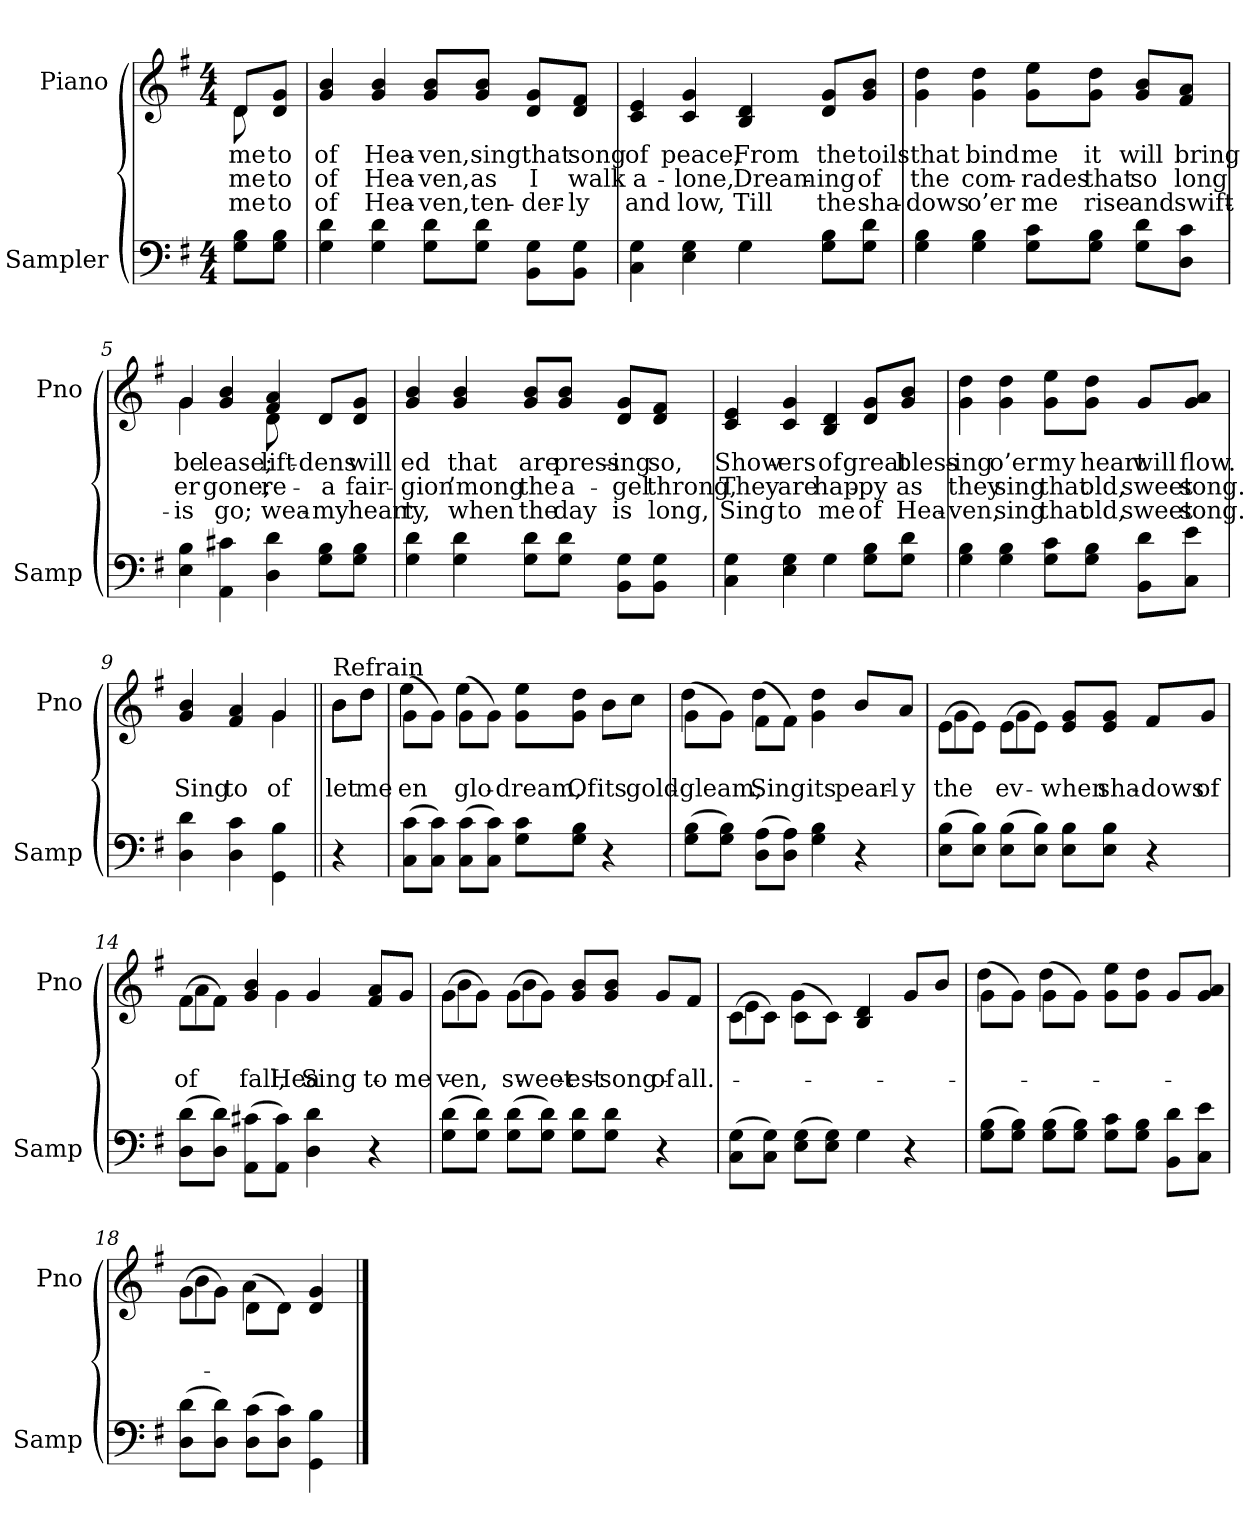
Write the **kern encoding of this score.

**kern	**kern	**text	**text	**text
*part2	*part1	*part1	*part1	*part1
*staff2	*staff1	*staff1	*staff1	*staff1
*I"Sampler	*I"Piano	*	*	*
*I'Samp	*I'Pno	*	*	*
*clefF4	*clefG2	*	*	*
*k[f#]	*k[f#]	*	*	*
*G:	*G:	*	*	*
*M4/4	*M4/4	*	*	*
=1	=1	=1	=1	=1
*	*^	*	*	*
8G\ 8B\L	8d/L	8d	me	me	me
8G\ 8B\J	8d/ 8g/J	8ryy	to	to	to
*	*v	*v	*	*	*
=2	=2	=2	=2	=2
4G 4d	4g 4b	of	of	of
4G 4d	4g 4b	Hea-	Hea-	Hea-
8G\ 8d\L	8g/ 8b/L	-ven,	-ven,	-ven,
8G\ 8d\J	8g/ 8b/J	sing	as	ten-
8BB\ 8G\L	8d/ 8g/L	that	I	-der-
8BB\ 8G\J	8d/ 8f#/J	song	walk	-ly
=3	=3	=3	=3	=3
4C 4G	4c 4e	of	a-	and
4E 4G	4c 4g	peace,	-lone,	low,
4G	4B 4d	From	Dream-	Till
8G\ 8B\L	8d/ 8g/L	the	-ing	the
8G\ 8d\J	8g/ 8b/J	toils	of	sha-
=4	=4	=4	=4	=4
4G 4B	4g 4dd	that	the	-dows
4G 4B	4g 4dd	bind	com-	o’er
8G\ 8c\L	8g\ 8ee\L	me	-rades	me
8G\ 8B\J	8g\ 8dd\J	it	that	rise
8G\ 8d\L	8g/ 8b/L	will	so	and
8D\ 8c\J	8f#/ 8a/J	bring	long	swift-
=5	=5	=5	=5	=5
*	*^	*	*	*
4E 4B	4g/	4g	be	-er	is
4AA 4c#X	4g 4b	4ryy	-lease;	gone;	go;
4D 4d	4f# 4a	8d	lift-	re-	wea-
.	.	4.ryy	.	.	.
8G\ 8B\L	8d/L	.	-dens	a	my
8G\ 8B\J	8d/ 8g/J	.	will	fair-	heart
*	*v	*v	*	*	*
=6	=6	=6	=6	=6
4G 4d	4g 4b	-ed	-gion	-ry,
4G 4d	4g 4b	that	’mong	when
8G\ 8d\L	8g/ 8b/L	are	the	the
8G\ 8d\J	8g/ 8b/J	press-	a-	day
8BB\ 8G\L	8d/ 8g/L	-ing	-gel	is
8BB\ 8G\J	8d/ 8f#/J	so,	throng,	long,
=7	=7	=7	=7	=7
4C 4G	4c 4e	Show-	They	Sing
4E 4G	4c 4g	-ers	are	to
4G	4B 4d	of	hap-	me
8G\ 8B\L	8d/ 8g/L	great	-py	of
8G\ 8d\J	8g/ 8b/J	bless-	as	Hea-
=8	=8	=8	=8	=8
4G 4B	4g 4dd	-ing	they	-ven,
4G 4B	4g 4dd	o’er	sing	sing
8G\ 8c\L	8g\ 8ee\L	my	that	that
8G\ 8B\J	8g\ 8dd\J	heart	old,	old,
8BB\ 8d\L	8g/L	will	sweet	sweet
8C\ 8e\J	8g/ 8a/J	flow.	song.	song.
=9	=9	=9	=9	=9
*	*^	*	*	*
4D 4d	4g 4b	2ryy	.	Sing	.
4D 4c	4f# 4a	.	.	to	.
4GG 4B	4g/	4g	.	of	.
=10||	=10||	=10||	=10||	=10||	=10||
!	!LO:TX:t=Refrain	!	!	!	!
4r	8b\L	8b\L	.	let	.
.	8dd\J	8dd\J	.	me	.
=11	=11	=11	=11	=11	=11
(8C\ 8c\L	(8g\L	4ee	.	-en	.
8C\ 8c\J)	8g\J)	.	.	.	.
(8C\ 8c\L	(8g\L	4ee	.	glo-	.
8C\ 8c\J)	8g\J)	.	.	.	.
8G\ 8c\L	8g\ 8ee\L	2ryy	.	dream,	.
8G\ 8B\J	8g\ 8dd\J	.	.	Of	.
4r	8b\L	.	.	its	.
.	8cc\J	.	.	gold-	.
=12	=12	=12	=12	=12	=12
(8G\ 8B\L	(8g\L	4dd	.	gleam;	.
8G\ 8B\J)	8g\J)	.	.	.	.
(8D\ 8A\L	(8f#\L	4dd	.	Sing	.
8D\ 8A\J)	8f#\J)	.	.	.	.
4G 4B	4g 4dd	2ryy	.	its	.
4r	8b/L	.	.	pearl-	.
.	8a/J	.	.	-y	.
=13	=13	=13	=13	=13	=13
(8E\ 8B\L	(8e\L	4g	.	the	.
8E\ 8B\J)	8e\J)	.	.	.	.
(8E\ 8B\L	(8e\L	4g	.	ev-	.
8E\ 8B\J)	8e\J)	.	.	.	.
8E\ 8B\L	8e/ 8g/L	2ryy	.	when	.
8E\ 8B\J	8e/ 8g/J	.	.	sha-	.
4r	8f#/L	.	.	-dows	.
.	8g/J	.	.	of	.
=14	=14	=14	=14	=14	=14
(8D\ 8d\L	(8f#\L	4a	.	of	.
8D\ 8d\J)	8f#\J)	.	.	.	.
(8AA\ 8c#X\L	4g 4b	8ryy	.	fall,	.
8AA\ 8c#\J)	.	4g	.	Hea-	.
4D 4d	4g/	.	.	Sing	.
.	.	4.ryy	.	.	.
4r	8f#/ 8a/L	.	.	to	.
.	8g/J	.	.	me	.
=15	=15	=15	=15	=15	=15
(8G\ 8d\L	(8g\L	4b	.	-ven,	.
8G\ 8d\J)	8g\J)	.	.	.	.
(8G\ 8d\L	(8g\L	4b	.	sweet-	.
8G\ 8d\J)	8g\J)	.	.	.	.
8G\ 8d\L	8g/ 8b/L	2ryy	.	-est	.
8G\ 8d\J	8g/ 8b/J	.	.	song	.
4r	8g/L	.	.	of	.
.	8f#/J	.	.	all.	.
=16	=16	=16	=16	=16	=16
(8C\ 8G\L	(8c\L	4e	.	.	.
8C\ 8G\J)	8c\J)	.	.	.	.
(8E\ 8G\L	(8c\L	4g	.	.	.
8E\ 8G\J)	8c\J)	.	.	.	.
4G	4B 4d	2ryy	.	.	.
4r	8g/L	.	.	.	.
.	8b/J	.	.	.	.
=17	=17	=17	=17	=17	=17
(8G\ 8B\L	(8g\L	4dd	.	.	.
8G\ 8B\J)	8g\J)	.	.	.	.
(8G\ 8B\L	(8g\L	4dd	.	.	.
8G\ 8B\J)	8g\J)	.	.	.	.
8G\ 8c\L	8g\ 8ee\L	2ryy	.	.	.
8G\ 8B\J	8g\ 8dd\J	.	.	.	.
8BB\ 8d\L	8g/L	.	.	.	.
8C\ 8e\J	8g/ 8a/J	.	.	.	.
=18	=18	=18	=18	=18	=18
(8D\ 8d\L	(8g\L	4b	.	.	.
8D\ 8d\J)	8g\J)	.	.	.	.
(8D\ 8c\L	(8d\L	4a	.	.	.
8D\ 8c\J)	8d\J)	.	.	.	.
4GG 4B	4d 4g	4ryy	.	.	.
*	*v	*v	*	*	*
==	==	==	==	==
*-	*-	*-	*-	*-
